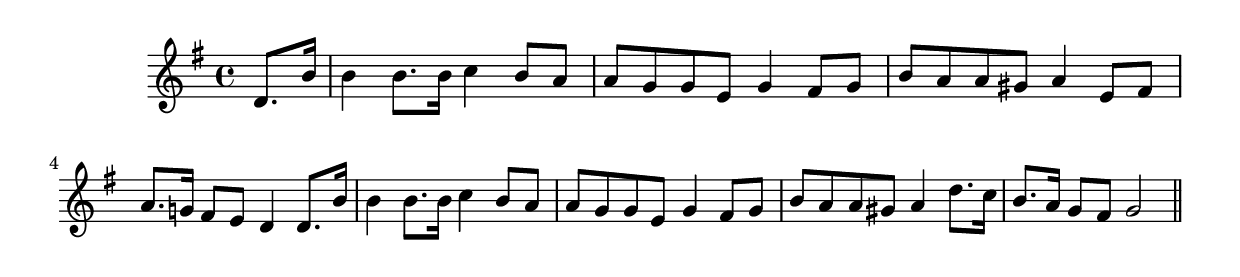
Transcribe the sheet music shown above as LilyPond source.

\version "2.14.0"
%{\header {
  title = "The Faded Coat of Blue"
  composer = "J.H. McNaughton"
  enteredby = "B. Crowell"
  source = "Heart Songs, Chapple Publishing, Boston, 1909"
}%}
\score{{\key g \major
\time 4/4
%{\tempo 4=72
%}\relative c' {
  \partial 4
  d8. b'16 |
  b4 b8. b16 c4 b8 a | a8 g g e g4 fis8 g |
  b8 a a gis a4 e8 fis | a8. g!16 fis8 e d4 d8. b'16 |
  b4 b8. b16 c4 b8 a | a8 g g e g4 fis8 g |
  b8 a a gis a4 d8. c16 | b8. a16 g8 fis g2
  \bar "||"
}

}}